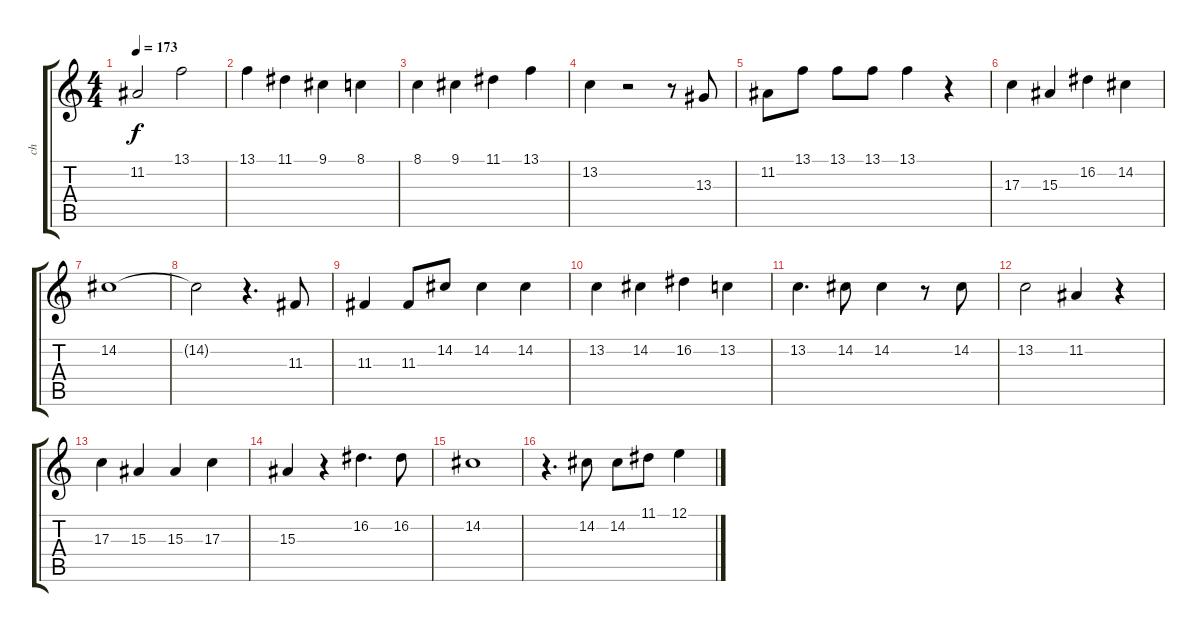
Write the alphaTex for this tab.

\track ("ch" "ch") {instrument lead1square}
\staff {score tabs}
\tuning (E4 B3 G3 D3 A2 E2) {hide}
\ts (4 4)
\tempo 173
\clef g2
\ks c
11.2.2{dy f} 13.1.2 |
13.1.4 11.1.4 9.1.4 8.1.4 |
8.1.4 9.1.4 11.1.4 13.1.4 |
13.2.4 r.2 r.8 13.3.8 |
11.2.8 13.1.8 13.1.8 13.1.8 13.1.4 r.4 |
17.3.4 15.3.4 16.2.4 14.2.4 |
14.2.1 |
14.2{t}.2 r.4{d} 11.3.8 |
11.3.4 11.3.8 14.2.8 14.2.4 14.2.4 |
13.2.4 14.2.4 16.2.4 13.2.4 |
13.2.4{d} 14.2.8 14.2.4 r.8 14.2.8 |
13.2.2 11.2.4 r.4 |
17.3.4 15.3.4 15.3.4 17.3.4 |
15.3.4 r.4 16.2.4{d} 16.2.8 |
14.2.1 |
r.4{d} 14.2.8 14.2.8 11.1.8 12.1.4
